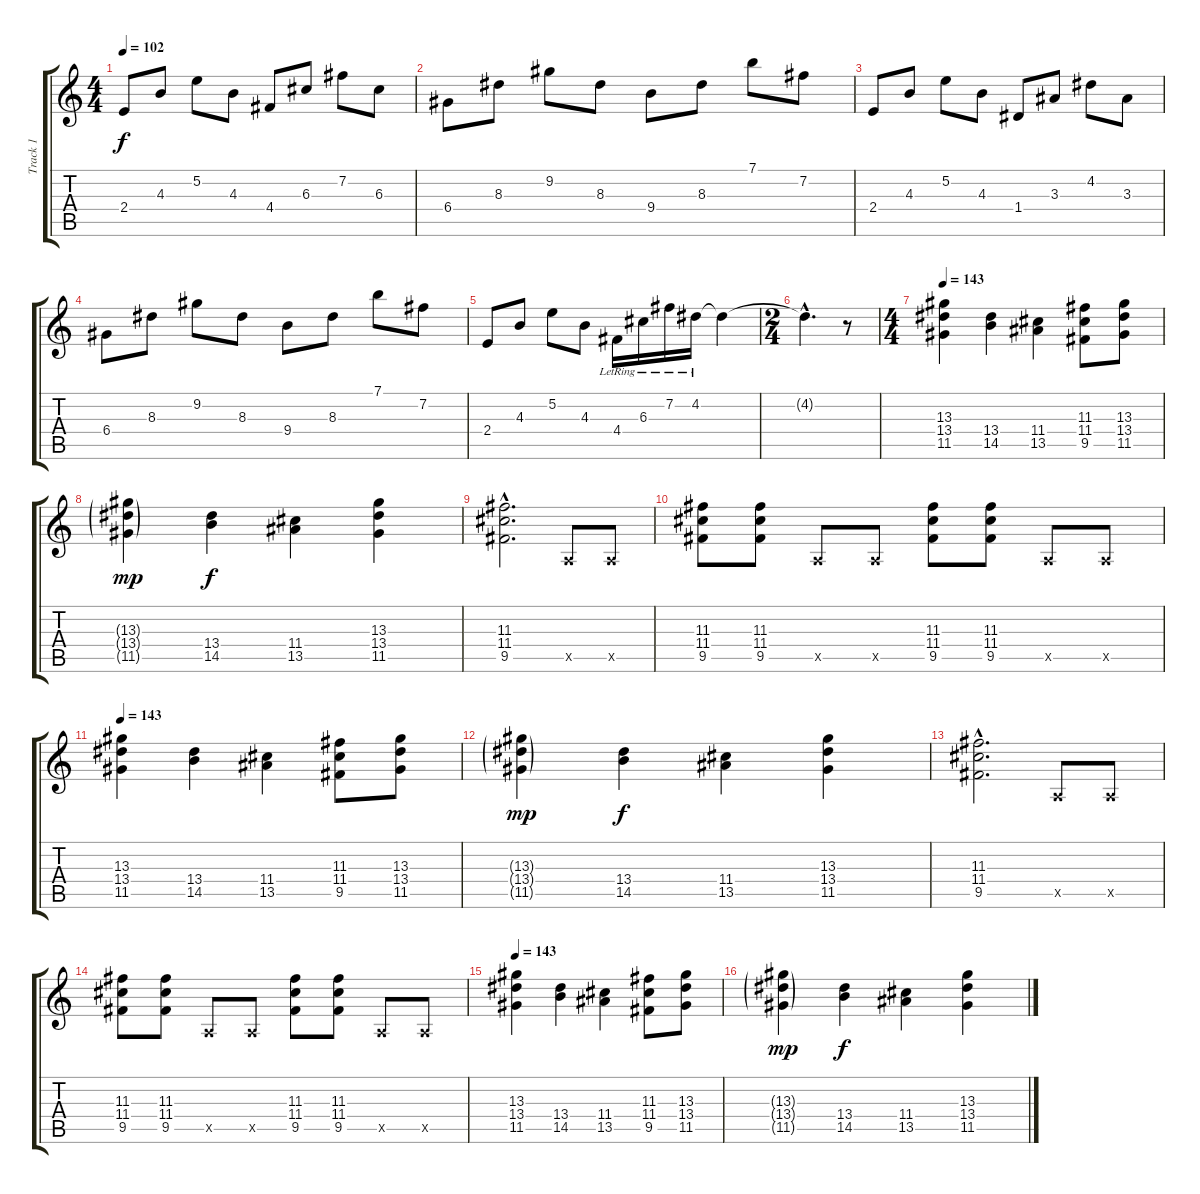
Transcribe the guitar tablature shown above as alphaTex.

\track ("Track 1" "Track 1") {instrument acousticguitarsteel}
\staff {score tabs}
\tuning (E4 B3 G3 D3 A2 E2) {hide}
\ts (4 4)
\tempo 102
\clef g2
\ks c
2.4.8{dy f} 4.3.8 5.2.8 4.3.8 4.4.8 6.3.8 7.2.8 6.3.8 |
6.4.8 8.3.8 9.2.8 8.3.8 9.4.8 8.3.8 7.1.8 7.2.8 |
2.4.8 4.3.8 5.2.8 4.3.8 1.4.8 3.3.8 4.2.8 3.3.8 |
6.4.8 8.3.8 9.2.8 8.3.8 9.4.8 8.3.8 7.1.8 7.2.8 |
2.4.8 4.3.8 5.2.8 4.3.8 4.4{lr}.16 6.3{lr}.16 7.2{lr}.16 4.2{lr}.16 4.2{t}.4 |
\ts (2 4)
4.2{hac t}.4{d} r.8 |
\ts (4 4)
\tempo 143
(13.3 13.4 11.5).4{instrument overdrivenguitar} (13.4 14.5).4 (11.4 13.5).4 (11.3 11.4 9.5).8 (13.3 13.4 11.5).8 |
(13.3{g} 13.4{g} 11.5{g}).4{dy mp} (13.4 14.5).4{dy f} (11.4 13.5).4 (13.3 13.4 11.5).4 |
(11.3{hac} 11.4{hac} 9.5{hac}).2{d} 0.5{x}.8 0.5{x}.8 |
(11.3 11.4 9.5).8 (11.3 11.4 9.5).8 0.5{x}.8 0.5{x}.8 (11.3 11.4 9.5).8 (11.3 11.4 9.5).8 0.5{x}.8 0.5{x}.8 |
\tempo 143
(13.3 13.4 11.5).4{instrument overdrivenguitar} (13.4 14.5).4 (11.4 13.5).4 (11.3 11.4 9.5).8 (13.3 13.4 11.5).8 |
(13.3{g} 13.4{g} 11.5{g}).4{dy mp} (13.4 14.5).4{dy f} (11.4 13.5).4 (13.3 13.4 11.5).4 |
(11.3{hac} 11.4{hac} 9.5{hac}).2{d} 0.5{x}.8 0.5{x}.8 |
(11.3 11.4 9.5).8 (11.3 11.4 9.5).8 0.5{x}.8 0.5{x}.8 (11.3 11.4 9.5).8 (11.3 11.4 9.5).8 0.5{x}.8 0.5{x}.8 |
\tempo 143
(13.3 13.4 11.5).4{instrument overdrivenguitar} (13.4 14.5).4 (11.4 13.5).4 (11.3 11.4 9.5).8 (13.3 13.4 11.5).8 |
(13.3{g} 13.4{g} 11.5{g}).4{dy mp} (13.4 14.5).4{dy f} (11.4 13.5).4 (13.3 13.4 11.5).4
